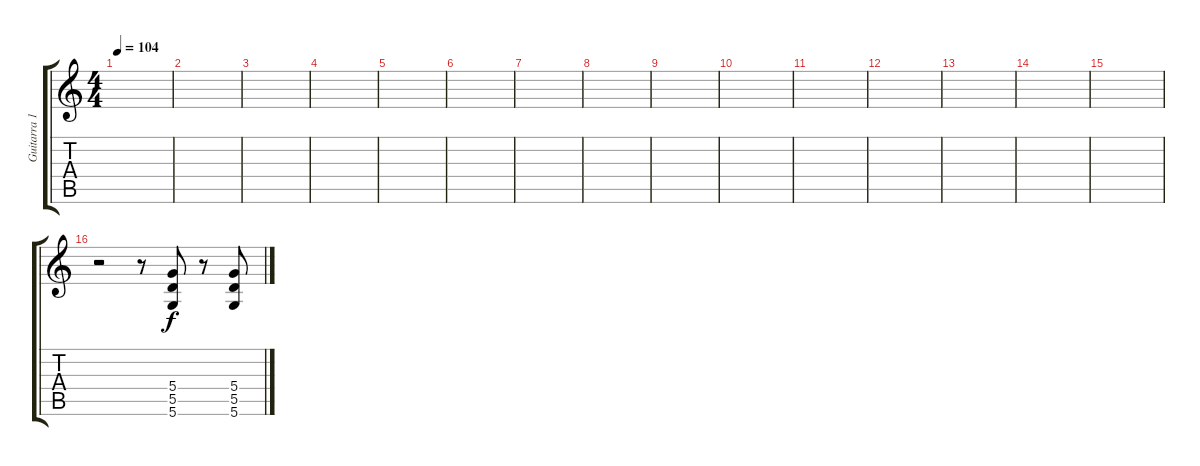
\track ("Guitarra 1" "Guitarra 1") {instrument overdrivenguitar}
\staff {score tabs}
\tuning (E4 B3 G3 D3 A2 D2) {hide}
\ts (4 4)
\tempo 104
\clef g2
\ks c
|
|
|
|
|
|
|
|
|
|
|
|
|
|
|
r.2 r.8 (5.4 5.5 5.6).8 r.8 (5.4 5.5 5.6).8
